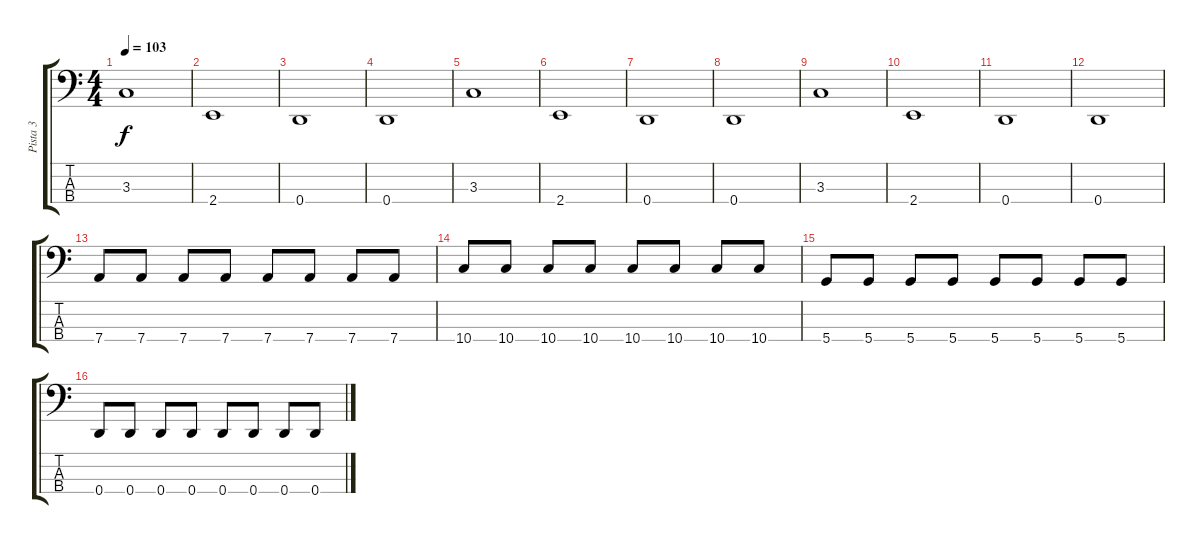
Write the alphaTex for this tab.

\track ("Pista 3" "Pista 3") {instrument electricbassfinger}
\staff {score tabs}
\tuning (G2 D2 A1 D1) {hide}
\ts (4 4)
\tempo 103
\clef f4
\ks c
3.3.1{dy f} |
2.4.1 |
0.4.1 |
0.4.1 |
3.3.1 |
2.4.1 |
0.4.1 |
0.4.1 |
3.3.1 |
2.4.1 |
0.4.1 |
0.4.1 |
7.4.8 7.4.8 7.4.8 7.4.8 7.4.8 7.4.8 7.4.8 7.4.8 |
10.4.8 10.4.8 10.4.8 10.4.8 10.4.8 10.4.8 10.4.8 10.4.8 |
5.4.8 5.4.8 5.4.8 5.4.8 5.4.8 5.4.8 5.4.8 5.4.8 |
0.4.8 0.4.8 0.4.8 0.4.8 0.4.8 0.4.8 0.4.8 0.4.8
